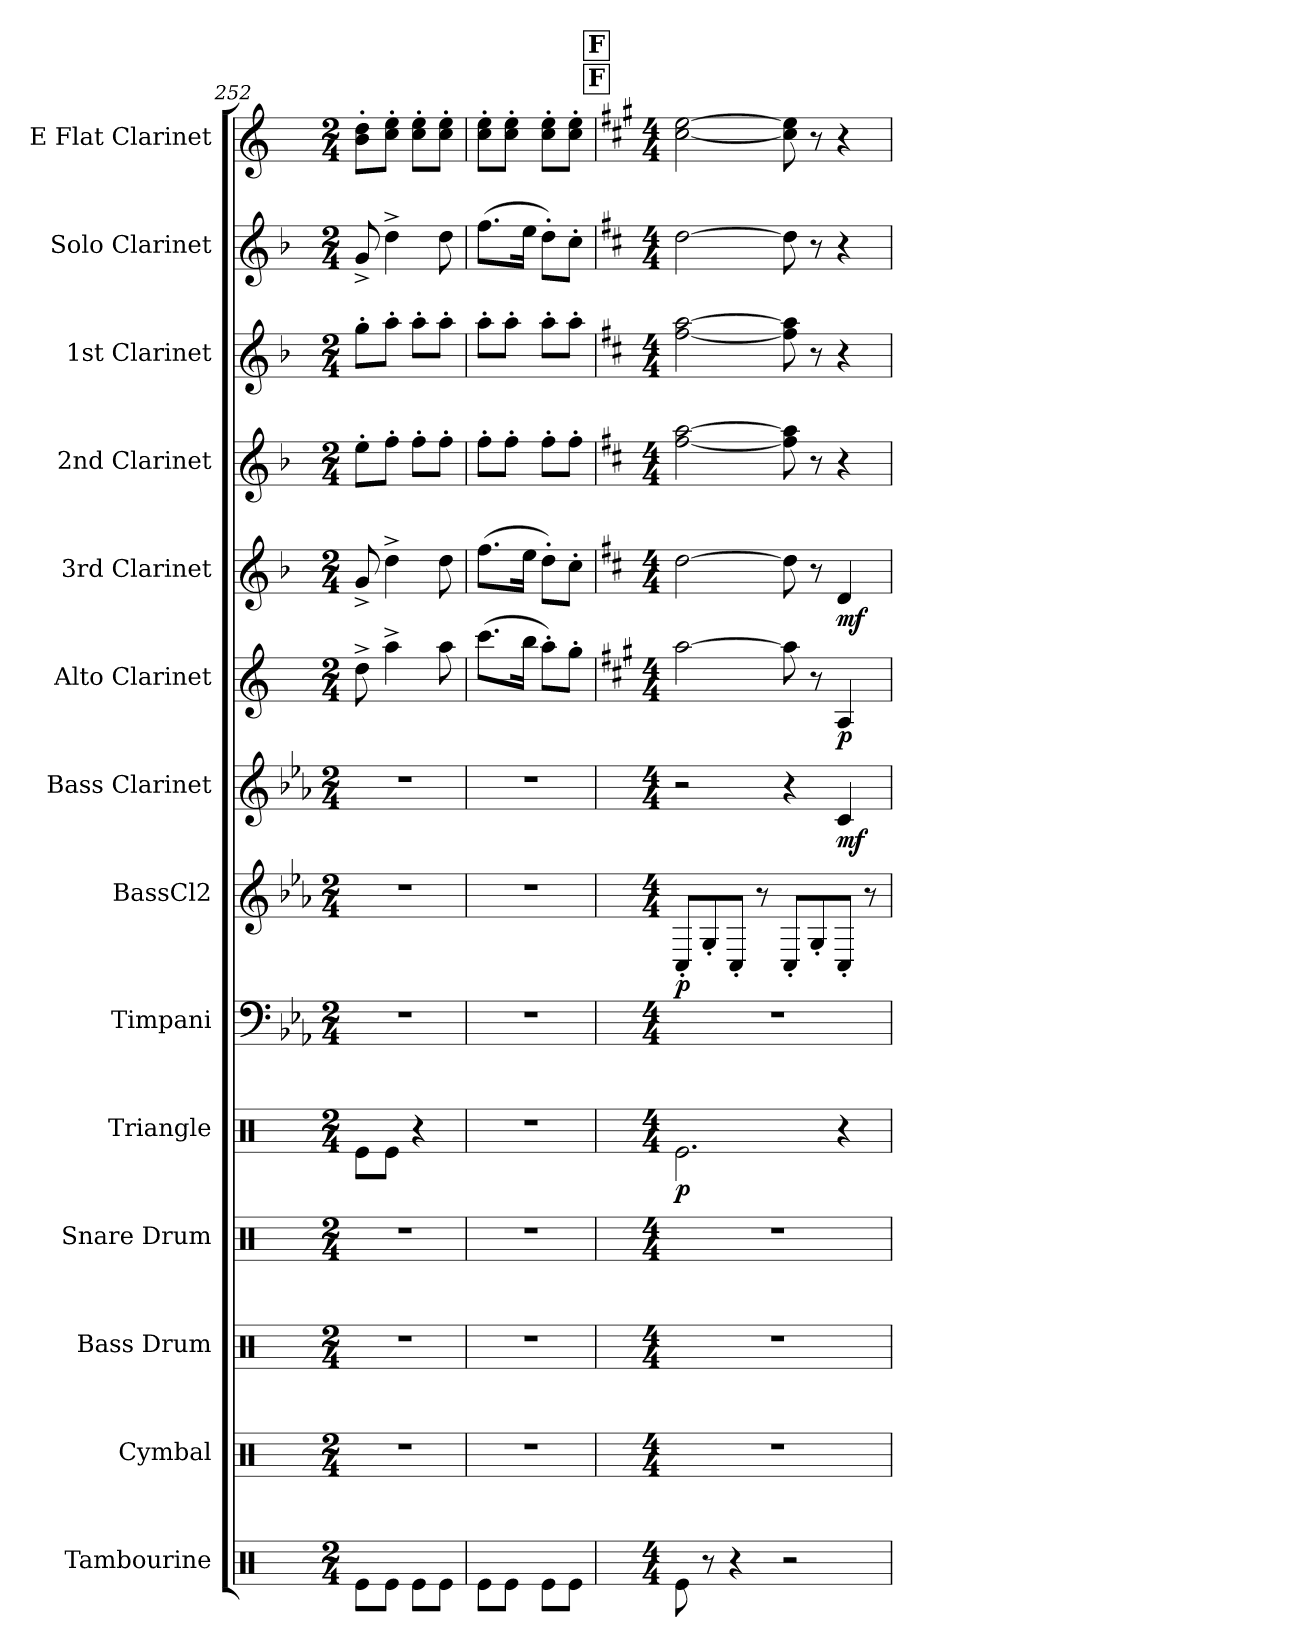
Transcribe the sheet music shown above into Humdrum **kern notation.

**kern	**kern	**kern	**kern	**kern	**dynam	**kern	**kern	**dynam	**kern	**dynam	**kern	**dynam	**kern	**dynam	**kern	**kern	**kern	**kern
*part14	*part13	*part12	*part11	*part10	*part10	*part9	*part8	*part8	*part7	*part7	*part6	*part6	*part5	*part5	*part4	*part3	*part2	*part1
*staff14	*staff13	*staff12	*staff11	*staff10	*staff10	*staff9	*staff8	*staff8	*staff7	*staff7	*staff6	*staff6	*staff5	*staff5	*staff4	*staff3	*staff2	*staff1
*I"Tambourine	*I"Cymbal	*I"Bass Drum	*I"Snare Drum	*I"Triangle	*	*I"Timpani	*I"BassCl2	*	*I"Bass Clarinet	*	*I"Alto Clarinet	*	*I"3rd Clarinet	*	*I"2nd Clarinet	*I"1st Clarinet	*I"Solo Clarinet	*I"E Flat Clarinet
*I'Tamb.	*I'Cym.	*I'B. Dr.	*I'Sn. Dr.	*I'Trgl.	*	*I'Timp.	*I'B. Cl2	*	*I'B. Cl.	*	*I'A. Cl.	*	*I'3rdCl.	*	*I'2nd Cl.	*I'1stCl.	*I'SoloCl.	*
*clefX	*clefX	*clefX	*clefX	*clefX	*	*clefF4	*clefG2	*	*clefG2	*	*clefG2	*	*clefG2	*	*clefG2	*clefG2	*clefG2	*clefG2
*	*	*	*	*	*	*	*ITrd8c14	*	*ITrd8c14	*	*ITrd5c9	*	*ITrd1c2	*	*ITrd1c2	*ITrd1c2	*ITrd1c2	*ITrd-2c-3
*k[]	*k[]	*k[]	*k[]	*k[]	*	*k[b-e-a-]	*k[b-e-a-]	*	*k[b-e-a-]	*	*k[b-e-a-]	*	*k[b-e-a-]	*	*k[b-e-a-]	*k[b-e-a-]	*k[b-e-a-]	*k[b-e-a-]
*M2/4	*M2/4	*M2/4	*M2/4	*M2/4	*	*M2/4	*M2/4	*	*M2/4	*	*M2/4	*	*M2/4	*	*M2/4	*M2/4	*M2/4	*M2/4
=252	=252	=252	=252	=252	=252	=252	=252	=252	=252	=252	=252	=252	=252	=252	=252	=252	=252	=252
8Re\L	2r	2r	2r	8Re\L	.	2r	2r	.	2r	.	8f^\	.	8f^/	.	8dd'\L	8ff'\L	8f^/	8dd\' 8ff\'L
8Re\J	.	.	.	8Re\J	.	.	.	.	.	.	4cc^\	.	4cc^\	.	8ee-'\J	8gg'\J	4cc^\	8ee-\' 8gg\'J
8Re\L	.	.	.	4r	.	.	.	.	.	.	.	.	.	.	8ee-'\L	8gg'\L	.	8ee-\' 8gg\'L
8Re\J	.	.	.	.	.	.	.	.	.	.	8cc\	.	8cc\	.	8ee-'\J	8gg'\J	8cc\	8ee-\' 8gg\'J
=253	=253	=253	=253	=253	=253	=253	=253	=253	=253	=253	=253	=253	=253	=253	=253	=253	=253	=253
8Re\L	2r	2r	2r	2r	.	2r	2r	.	2r	.	(8.ee-\L	.	(8.ee-\L	.	8ee-'\L	8gg'\L	(8.ee-\L	8ee-\' 8gg\'L
8Re\J	.	.	.	.	.	.	.	.	.	.	.	.	.	.	8ee-'\J	8gg'\J	.	8ee-\' 8gg\'J
.	.	.	.	.	.	.	.	.	.	.	16dd\Jk	.	16dd\Jk	.	.	.	16dd\Jk	.
8Re\L	.	.	.	.	.	.	.	.	.	.	8cc'\L)	.	8cc'\L)	.	8ee-'\L	8gg'\L	8cc'\L)	8ee-\' 8gg\'L
8Re\J	.	.	.	.	.	.	.	.	.	.	8b-'\J	.	8b-'\J	.	8ee-'\J	8gg'\J	8b-'\J	8ee-\' 8gg\'J
!!LO:REH:place=s1:a:B:fs=12.9857:t=F
!!LO:REH:place=s1:a:B:fs=12.9857:t=F
=254	=254	=254	=254	=254	=254	=254	=254	=254	=254	=254	=254	=254	=254	=254	=254	=254	=254	=254
*	*	*	*	*	*	*k[]	*k[]	*	*k[]	*	*k[]	*	*k[]	*	*k[]	*k[]	*k[]	*k[]
*M4/4	*M4/4	*M4/4	*M4/4	*M4/4	*	*M4/4	*M4/4	*	*M4/4	*	*M4/4	*	*M4/4	*	*M4/4	*M4/4	*M4/4	*M4/4
!	!	!	!	!	!LO:DY:b	!	!	!LO:DY:b	!	!	!	!	!	!	!	!	!	!
8Re\	1r	1r	1r	2.Re\	p	1r	8CC'/L	p	2r	.	[2cc\	.	[2cc\	.	[2ee\ [2gg\	[2ee\ [2gg\	[2cc\	[2ee\ [2gg\
8r	.	.	.	.	.	.	8GG'/	.	.	.	.	.	.	.	.	.	.	.
4r	.	.	.	.	.	.	8CC'/J	.	.	.	.	.	.	.	.	.	.	.
.	.	.	.	.	.	.	8r	.	.	.	.	.	.	.	.	.	.	.
2r	.	.	.	.	.	.	8CC'/L	.	4r	.	8cc\]	.	8cc\]	.	8ee\] 8gg\]	8ee\] 8gg\]	8cc\]	8ee\] 8gg\]
.	.	.	.	.	.	.	8GG'/	.	.	.	8r	.	8r	.	8r	8r	8r	8r
!	!	!	!	!	!	!	!	!	!	!LO:DY:b	!	!LO:DY:b	!	!LO:DY:b	!	!	!	!
.	.	.	.	4r	.	.	8CC'/J	.	4C/	mf	4C/	p	4c/	mf	4r	4r	4r	4r
.	.	.	.	.	.	.	8r	.	.	.	.	.	.	.	.	.	.	.
=	=	=	=	=	=	=	=	=	=	=	=	=	=	=	=	=	=	=
*-	*-	*-	*-	*-	*-	*-	*-	*-	*-	*-	*-	*-	*-	*-	*-	*-	*-	*-
